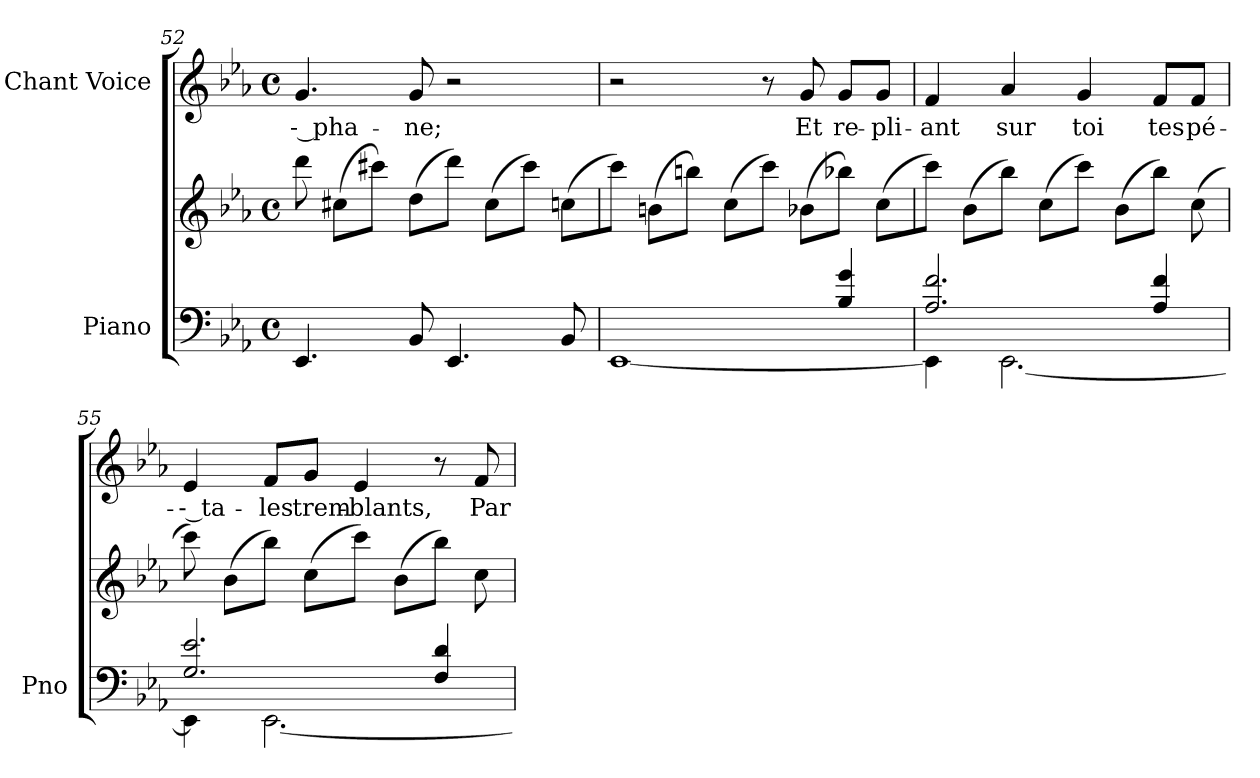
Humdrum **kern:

**kern	**kern	**kern	**text
*part2	*part2	*part1	*part1
*staff3	*staff2	*staff1	*staff1
*I"Piano	*	*I"Chant Voice	*
*I'Pno	*	*	*
*clefF4	*clefG2	*clefG2	*
*k[b-e-a-]	*k[b-e-a-]	*k[b-e-a-]	*
*M4/4	*M4/4	*M4/4	*
*met(c)	*met(c)	*met(c)	*
=52	=52	=52	=52
4.EE-/	8ddd\	4.g/	-- pha-
.	(8cc#X\L	.	.
.	8ccc#X\J)	.	.
8BB-/	(>8dd\L	8g/	-ne;
4.EE-/	8ddd\J)	2r	.
.	(8cc#\L	.	.
.	8ccc#\J)	.	.
8BB-/	(>8ccn\L	.	.
=53	=53	=53	=53
*^	*	*	*
2.ryy	[1EE-	8ccc\J)	2r	.
.	.	(8bn\L	.	.
.	.	8bbn\J)	.	.
.	.	(>8cc\L	.	.
.	.	8ccc\J)	8r	.
.	.	(8b-X\L	8g/	Et
4B-/ 4g/	.	8bb-X\J)	8g/L	re-
.	.	(>8cc\L	8g/J	-pli-
=54	=54	=54	=54	=54
2.A-/ 2.f/	4EE-\]	8ccc\J)	4f/	-ant
.	.	(8b-\L	.	.
.	[2.EE-\	8bb-\J)	4a-/	sur
.	.	(>8cc\L	.	.
.	.	8ccc\J)	4g/	toi
.	.	(8b-\L	.	.
4A-/ 4f/	.	8bb-\J)	8f/L	tes
.	.	(>8cc\	8f/J	pé-
=55	=55	=55	=55	=55
2.G/ 2.e-/	4EE-\]	8ccc\)	4e-/	-- ta-
.	.	(8b-\L	.	.
.	[2.EE-\	8bb-\J)	8f/L	-les
.	.	(>8cc\L	8g/J	trem-
.	.	8ccc\J)	4e-/	-blants,
.	.	(8b-\L	.	.
4F/ 4d/	.	8bb-\J)	8r	.
.	.	8cc\L	8f/	Par-
*v	*v	*	*	*
=	=	=	=
*-	*-	*-	*-
